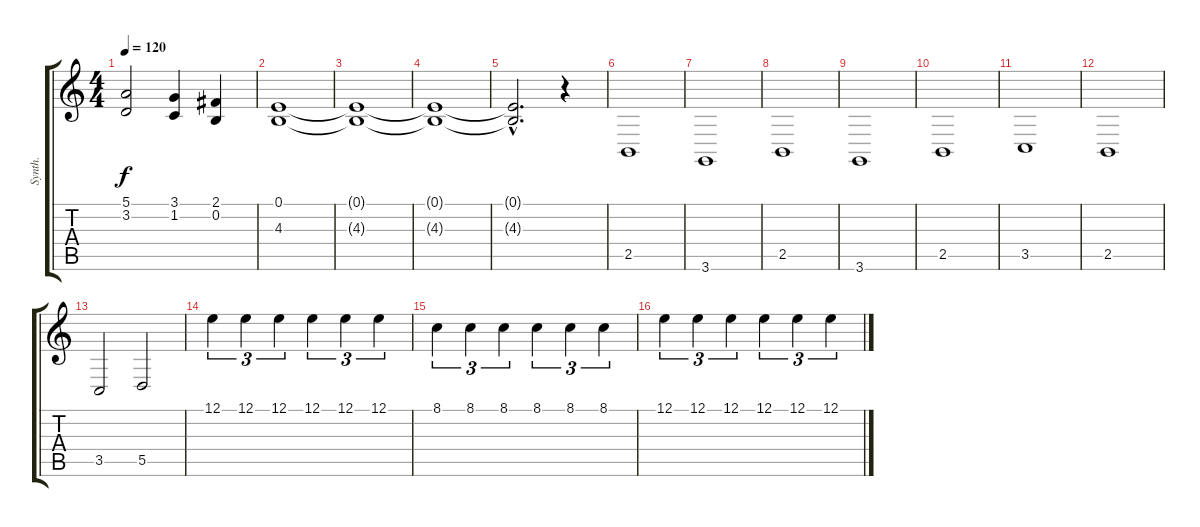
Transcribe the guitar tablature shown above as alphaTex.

\track ("Synth." "Synth.") {instrument pad2warm}
\staff {score tabs}
\tuning (E4 B3 G3 D3 A2 E2) {hide}
\ts (4 4)
\tempo 120
\clef g2
\ks c
(5.1 3.2).2{dy f} (3.1 1.2).4 (2.1 0.2).4 |
(0.1 4.3).1{volume 8} |
(0.1{t} 4.3{t}).1 |
(0.1{t} 4.3{t}).1{volume 0} |
(0.1{hac t} 4.3{hac t}).2{d} r.4 |
2.5.1{volume 16} |
3.6.1 |
2.5.1 |
3.6.1 |
2.5.1 |
3.5.1 |
2.5.1 |
3.5.2 5.5.2 |
12.1.4{tu (3 2)} 12.1.4{tu (3 2)} 12.1.4{tu (3 2)} 12.1.4{tu (3 2)} 12.1.4{tu (3 2)} 12.1.4{tu (3 2)} |
8.1.4{tu (3 2)} 8.1.4{tu (3 2)} 8.1.4{tu (3 2)} 8.1.4{tu (3 2)} 8.1.4{tu (3 2)} 8.1.4{tu (3 2)} |
12.1.4{tu (3 2)} 12.1.4{tu (3 2)} 12.1.4{tu (3 2)} 12.1.4{tu (3 2)} 12.1.4{tu (3 2)} 12.1.4{tu (3 2)}
